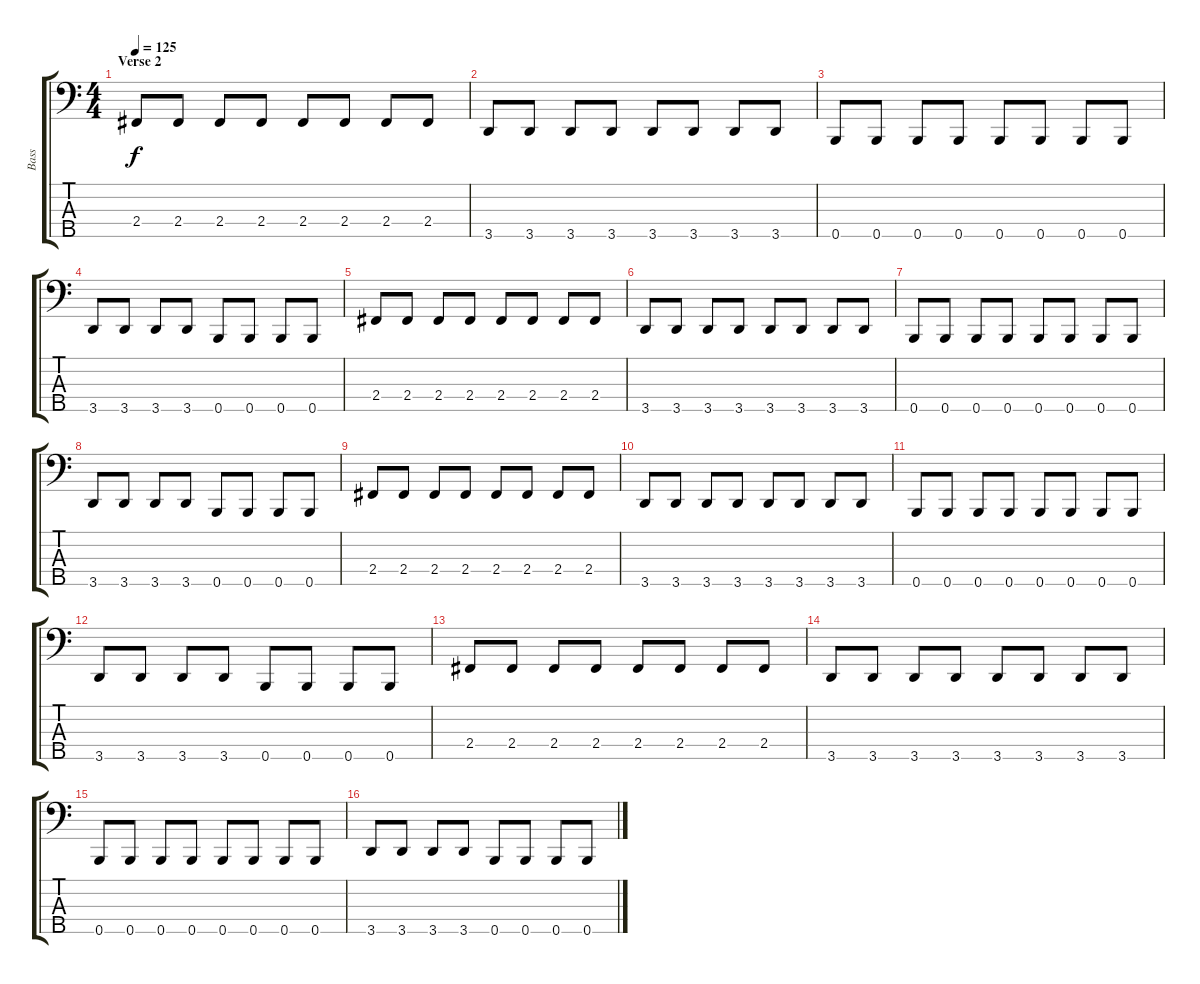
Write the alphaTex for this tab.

\track ("Bass" "Bass") {instrument electricbasspick}
\staff {score tabs}
\tuning (Gb2 D2 A1 E1 B0) {hide}
\ts (4 4)
\section ("" "Verse 2")
\tempo 125
\clef f4
\ks c
2.4.8{dy f} 2.4.8 2.4.8 2.4.8 2.4.8 2.4.8 2.4.8 2.4.8 |
3.5.8 3.5.8 3.5.8 3.5.8 3.5.8 3.5.8 3.5.8 3.5.8 |
0.5.8 0.5.8 0.5.8 0.5.8 0.5.8 0.5.8 0.5.8 0.5.8 |
3.5.8 3.5.8 3.5.8 3.5.8 0.5.8 0.5.8 0.5.8 0.5.8 |
2.4.8 2.4.8 2.4.8 2.4.8 2.4.8 2.4.8 2.4.8 2.4.8 |
3.5.8 3.5.8 3.5.8 3.5.8 3.5.8 3.5.8 3.5.8 3.5.8 |
0.5.8 0.5.8 0.5.8 0.5.8 0.5.8 0.5.8 0.5.8 0.5.8 |
3.5.8 3.5.8 3.5.8 3.5.8 0.5.8 0.5.8 0.5.8 0.5.8 |
2.4.8 2.4.8 2.4.8 2.4.8 2.4.8 2.4.8 2.4.8 2.4.8 |
3.5.8 3.5.8 3.5.8 3.5.8 3.5.8 3.5.8 3.5.8 3.5.8 |
0.5.8 0.5.8 0.5.8 0.5.8 0.5.8 0.5.8 0.5.8 0.5.8 |
3.5.8 3.5.8 3.5.8 3.5.8 0.5.8 0.5.8 0.5.8 0.5.8 |
2.4.8 2.4.8 2.4.8 2.4.8 2.4.8 2.4.8 2.4.8 2.4.8 |
3.5.8 3.5.8 3.5.8 3.5.8 3.5.8 3.5.8 3.5.8 3.5.8 |
0.5.8 0.5.8 0.5.8 0.5.8 0.5.8 0.5.8 0.5.8 0.5.8 |
3.5.8 3.5.8 3.5.8 3.5.8 0.5.8 0.5.8 0.5.8 0.5.8
